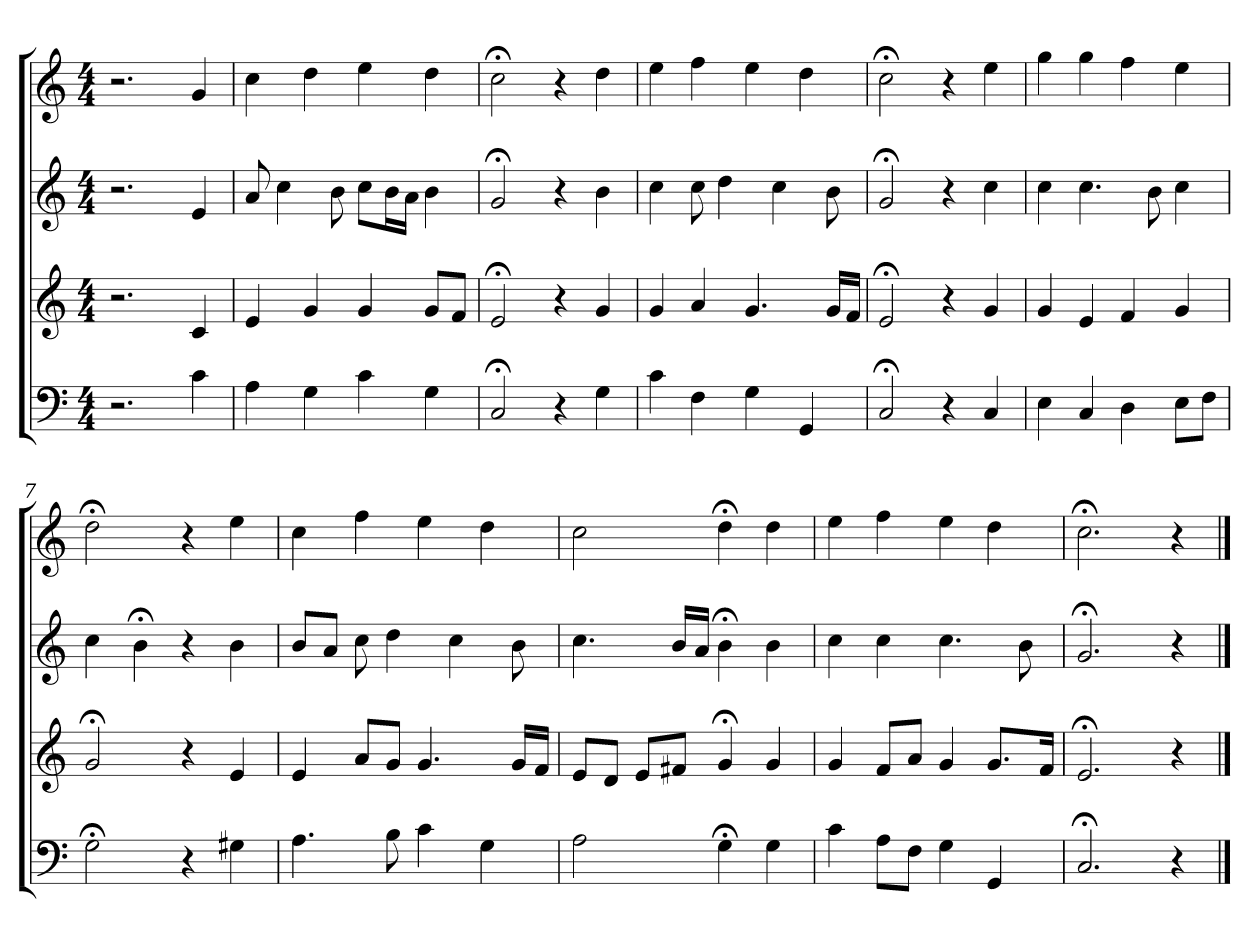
**kern	**kern	**kern	**kern
*part4	*part3	*part2	*part1
*staff4	*staff3	*staff2	*staff1
*clefF4	*clefG2	*clefG2	*clefG2
*k[]	*k[]	*k[]	*k[]
*C:	*C:	*C:	*C:
*M4/4	*M4/4	*M4/4	*M4/4
=1	=1	=1	=1
2.r	2.r	2.r	2.r
4c	4c	4e	4g
=2	=2	=2	=2
4A	4e	8a	4cc
.	.	4cc	.
4G	4g	.	4dd
.	.	8b	.
4c	4g	8cc\L	4ee
.	.	16b\L	.
.	.	16a\JJ	.
4G	8g/L	4b	4dd
.	8f/J	.	.
=3	=3	=3	=3
2C;<	2e;<	2g;<	2cc;<
4r	4r	4r	4r
4G	4g	4b	4dd
=4	=4	=4	=4
4c	4g	4cc	4ee
4F	4a	8cc	4ff
.	.	4dd	.
4G	4.g	.	4ee
.	.	4cc	.
4GG	.	.	4dd
.	16g/LL	8b	.
.	16f/JJ	.	.
=5	=5	=5	=5
2C;<	2e;<	2g;<	2cc;<
4r	4r	4r	4r
4C	4g	4cc	4ee
=6	=6	=6	=6
4E	4g	4cc	4gg
4C	4e	4.cc	4gg
4D	4f	.	4ff
.	.	8b	.
8E\L	4g	4cc	4ee
8F\J	.	.	.
=7	=7	=7	=7
2G;<	2g;<	4cc	2dd;<
.	.	4b;<	.
4r	4r	4r	4r
4G#X	4e	4b	4ee
=8	=8	=8	=8
4.A	4e	8b/L	4cc
.	.	8a/J	.
.	8a/L	8cc	4ff
8B	8g/J	4dd	.
4c	4.g	.	4ee
.	.	4cc	.
4G	.	.	4dd
.	16g/LL	8b	.
.	16f/JJ	.	.
=9	=9	=9	=9
2A	8e/L	4.cc	2cc
.	8d/J	.	.
.	8e/L	.	.
.	8f#X/J	16b/LL	.
.	.	16a/JJ	.
4G;<	4g;<	4b;<	4dd;<
4G	4g	4b	4dd
=10	=10	=10	=10
4c	4g	4cc	4ee
8A\L	8f/L	4cc	4ff
8F\J	8a/J	.	.
4G	4g	4.cc	4ee
4GG	8.g/L	.	4dd
.	.	8b	.
.	16f/Jk	.	.
=11	=11	=11	=11
2.C;<	2.e;<	2.g;<	2.cc;<
4r	4r	4r	4r
==	==	==	==
*-	*-	*-	*-
